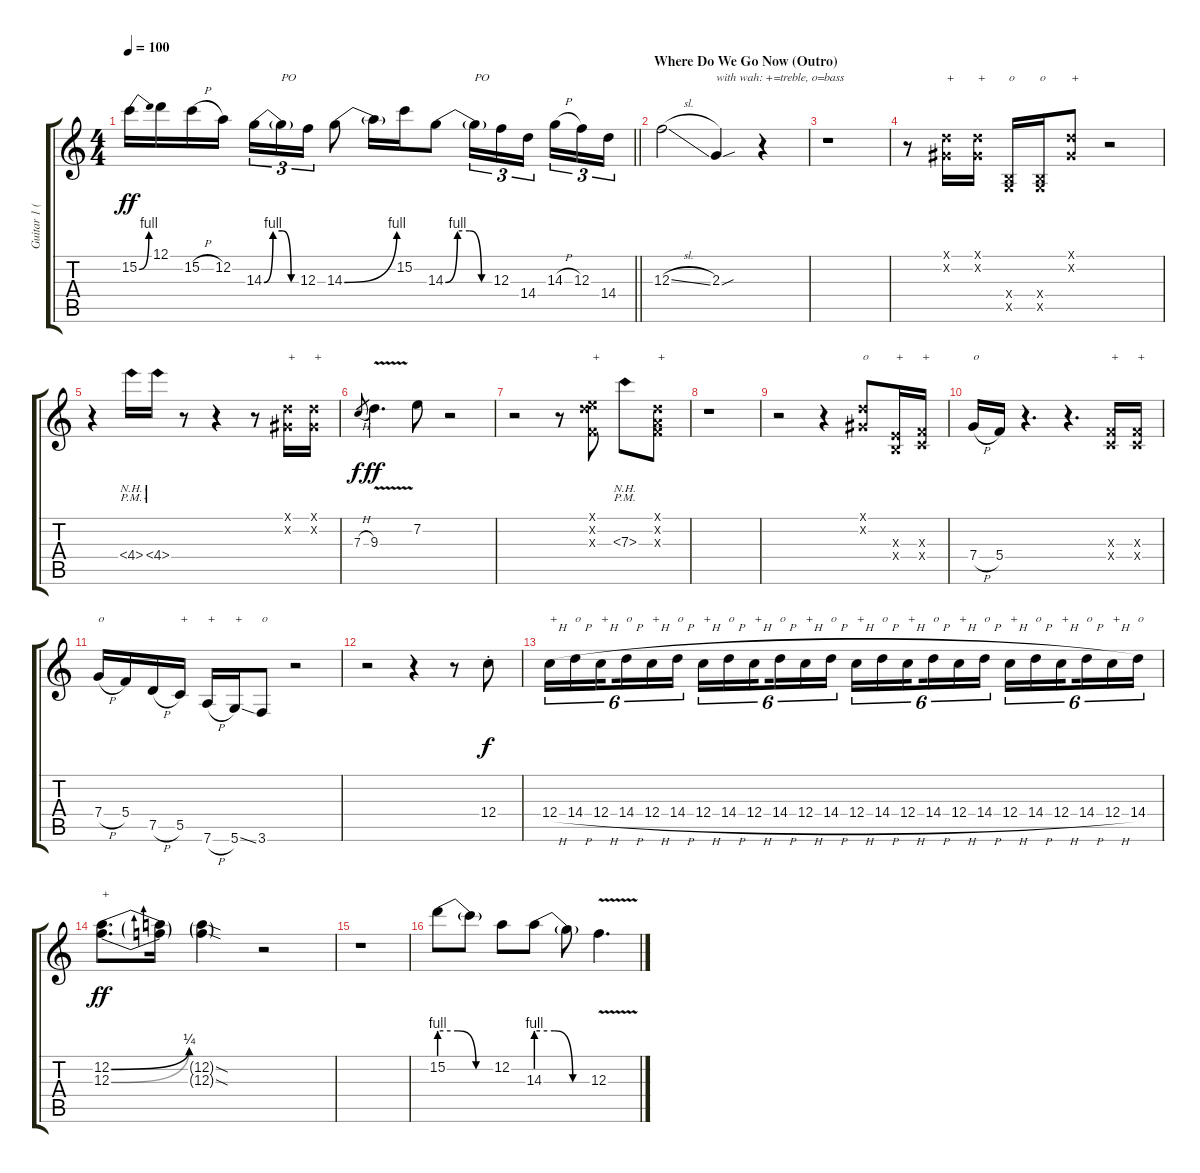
\track ("Guitar 1 (Slash)" "Guitar 1 (") {instrument overdrivenguitar}
\staff {score tabs}
\tuning (D4 A3 F3 C3 G2 D2) {hide}
\ts (4 4)
\tempo 100
\clef g2
\barLineRight lightlight
\ks c
15.2{be (bend 0 0 60 4)}.16{dy ff} 12.1.16 15.2{h}.16 12.2.16 14.3{be (custom 0 0 15 4 30 4 45 0 60 0)}.16{tu (3 2)} 14.3{t}.16{tu (3 2) txt "PO"} 12.3.16{tu (3 2)} 14.3{be (bend 0 0 60 4)}.8 14.3{t}.16 15.2.16 14.3{be (custom 0 0 15 4 30 4 45 0 60 0)}.8 14.3{t}.16{tu (3 2) txt "PO"} 12.3.16{tu (3 2)} 14.4.16{tu (3 2) beam splitsecondary} 14.3{h}.16{tu (3 2)} 12.3.16{tu (3 2)} 14.4.16{tu (3 2)} |
\section ("" "Where Do We Go Now (Outro)")
12.3{sl}.2 2.3{sou}.4{txt "with wah: +=treble, o=bass"} r.4 |
r.1 |
r.8 (0.1{x} -1.2{x}).16{txt "+"} (0.1{x} -1.2{x}).16{txt "+"} (-1.4{x} 0.5{x}).16{txt "o"} (-1.4{x} 0.5{x}).16{txt "o"} (0.1{x} -1.2{x}).8{txt "+"} r.2 |
r.4 4.4{nh pm}.16 4.4{nh pm}.16 r.8 r.4 r.8 (0.1{x} -1.2{x}).16{txt "+"} (0.1{x} -1.2{x}).16{txt "+"} |
7.3{h}.8{gr dy f} 9.3{v}.4{d dy ff} 7.2.8 r.2 |
r.2 r.8 (0.1{x} 7.2{x} 0.3{x}).8{txt "+"} 7.3{nh pm}.8 (0.1{x} 0.2{x} 0.3{x}).8{txt "+"} |
r.1 |
r.2 r.4 (0.1{x} -1.2{x}).8{txt "o"} (-1.3{x} -1.4{x}).16{txt "+"} (0.3{x} 0.4{x}).16{txt "+"} |
7.4{h}.16{txt "o"} 5.4.16 r.4{d} r.4{d} (0.3{x} 0.4{x}).16{txt "+"} (0.3{x} 0.4{x}).16{txt "+"} |
7.4{h}.16{txt "o"} 5.4.16 7.5{h}.16 5.5.16{txt "+"} 7.6{h}.16{txt "+"} 5.6{ss}.16{txt "+"} 3.6.8{txt "o"} r.2 |
r.2 r.4 r.8 12.4{st}.8{dy f} |
12.4{h}.16{tu (6 4) txt "+"} 14.4{h}.16{tu (6 4) txt "o"} 12.4{h}.16{tu (6 4) txt "+" beam splitsecondary} 14.4{h}.16{tu (6 4) txt "o"} 12.4{h}.16{tu (6 4) txt "+"} 14.4{h}.16{tu (6 4) txt "o"} 12.4{h}.16{tu (6 4) txt "+"} 14.4{h}.16{tu (6 4) txt "o"} 12.4{h}.16{tu (6 4) txt "+" beam splitsecondary} 14.4{h}.16{tu (6 4) txt "o"} 12.4{h}.16{tu (6 4) txt "+"} 14.4{h}.16{tu (6 4) txt "o"} 12.4{h}.16{tu (6 4) txt "+"} 14.4{h}.16{tu (6 4) txt "o"} 12.4{h}.16{tu (6 4) txt "+" beam splitsecondary} 14.4{h}.16{tu (6 4) txt "o"} 12.4{h}.16{tu (6 4) txt "+"} 14.4{h}.16{tu (6 4) txt "o"} 12.4{h}.16{tu (6 4) txt "+"} 14.4{h}.16{tu (6 4) txt "o"} 12.4{h}.16{tu (6 4) txt "+" beam splitsecondary} 14.4{h}.16{tu (6 4) txt "o"} 12.4{h}.16{tu (6 4) txt "+"} 14.4.16{tu (6 4) txt "o"} |
(12.2{be (bend 0 0 60 1)} 12.3{be (bend 0 0 60 1)}).8{d txt "+" dy ff} (12.2{t} 12.3{t}).16 (12.2{sod g} 12.3{sod g}).4 r.2 |
r.1 |
15.2{be (custom 0 4 20 4 40 0 60 0)}.8 15.2{t}.8 12.2.8 14.3{be (custom 0 4 20 4 40 0 60 0)}.8 14.3{t}.8 12.3{v}.4{d}
